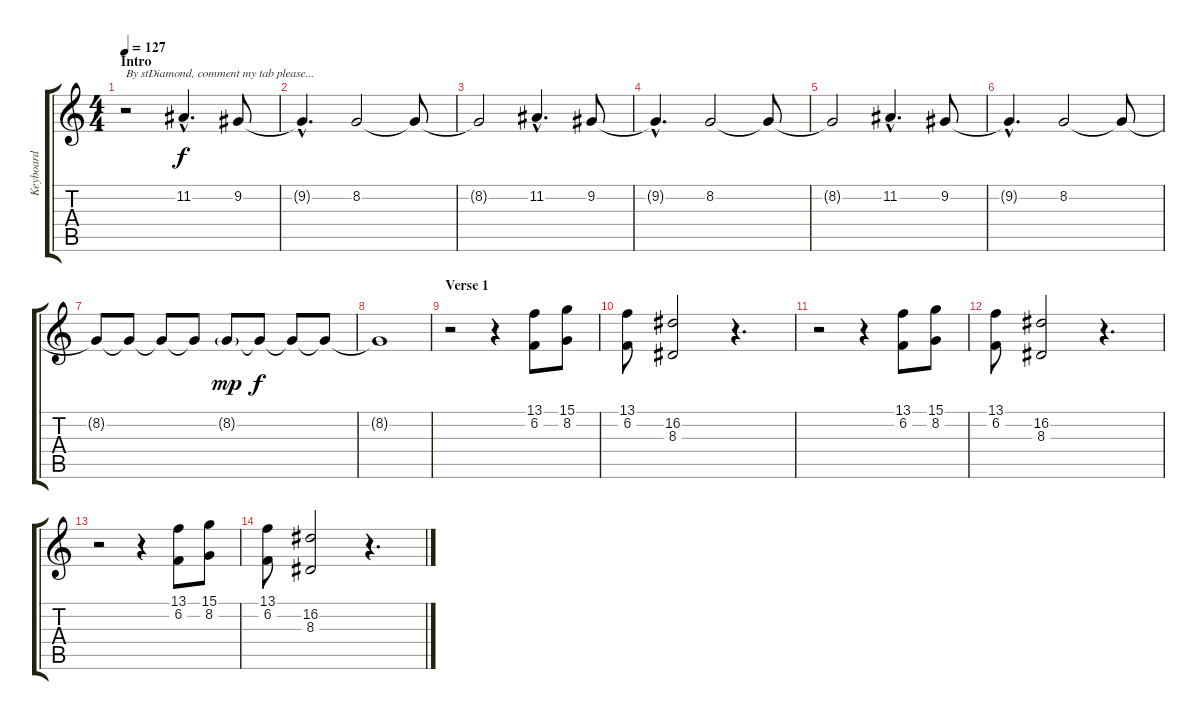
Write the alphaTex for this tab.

\track ("Keyboard" "Keyboard") {instrument pad1newage}
\staff {score tabs}
\tuning (E4 B3 G3 D3 A2 E2) {hide}
\ts (4 4)
\section ("" "Intro")
\tempo 127
\clef g2
\ks c
r.2{txt "By stDiamond, comment my tab please..." dy f instrument stringensemble1} 11.2{hac}.4{d} 9.2.8 |
9.2{hac t}.4{d} 8.2.2 8.2{t}.8 |
8.2{t}.2{instrument stringensemble1} 11.2{hac}.4{d} 9.2.8 |
9.2{hac t}.4{d} 8.2.2 8.2{t}.8 |
8.2{t}.2{instrument stringensemble1} 11.2{hac}.4{d} 9.2.8 |
9.2{hac t}.4{d} 8.2.2 8.2{t}.8 |
8.2{t}.8 8.2{t}.8 8.2{t}.8 8.2{t}.8 8.2{g}.8{dy mp} 8.2{t}.8{dy f} 8.2{t}.8 8.2{t}.8 |
8.2{t}.1 |
\section ("" "Verse 1")
r.2{instrument pad1newage} r.4 (13.1 6.2).8 (15.1 8.2).8 |
(13.1 6.2).8 (16.2 8.3).2 r.4{d} |
r.2{instrument pad1newage} r.4 (13.1 6.2).8 (15.1 8.2).8 |
(13.1 6.2).8 (16.2 8.3).2 r.4{d} |
r.2{instrument pad1newage} r.4 (13.1 6.2).8 (15.1 8.2).8 |
(13.1 6.2).8 (16.2 8.3).2 r.4{d}
